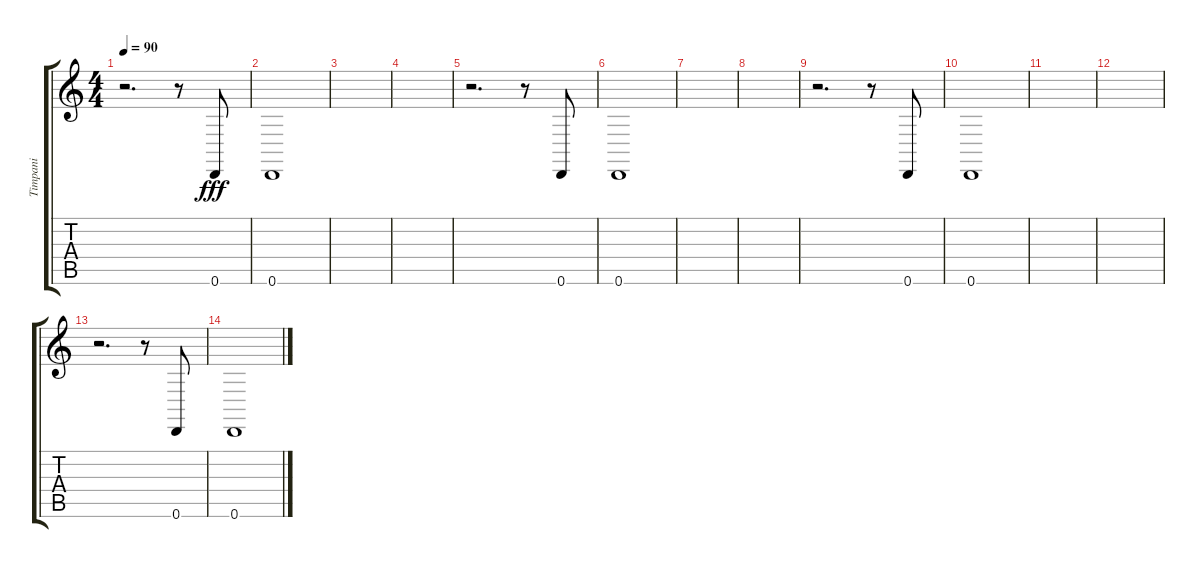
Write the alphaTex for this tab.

\track ("Timpani" "Timpani") {instrument timpani}
\staff {score tabs}
\tuning (D4 A3 F3 C3 G2 D2) {hide}
\ts (4 4)
\tempo 90
\clef g2
\ks c
r.2{d dy fff} r.8 0.6.8 |
0.6.1 |
|
|
r.2{d} r.8 0.6.8 |
0.6.1 |
|
|
r.2{d} r.8 0.6.8 |
0.6.1 |
|
|
r.2{d} r.8 0.6.8 |
0.6.1
